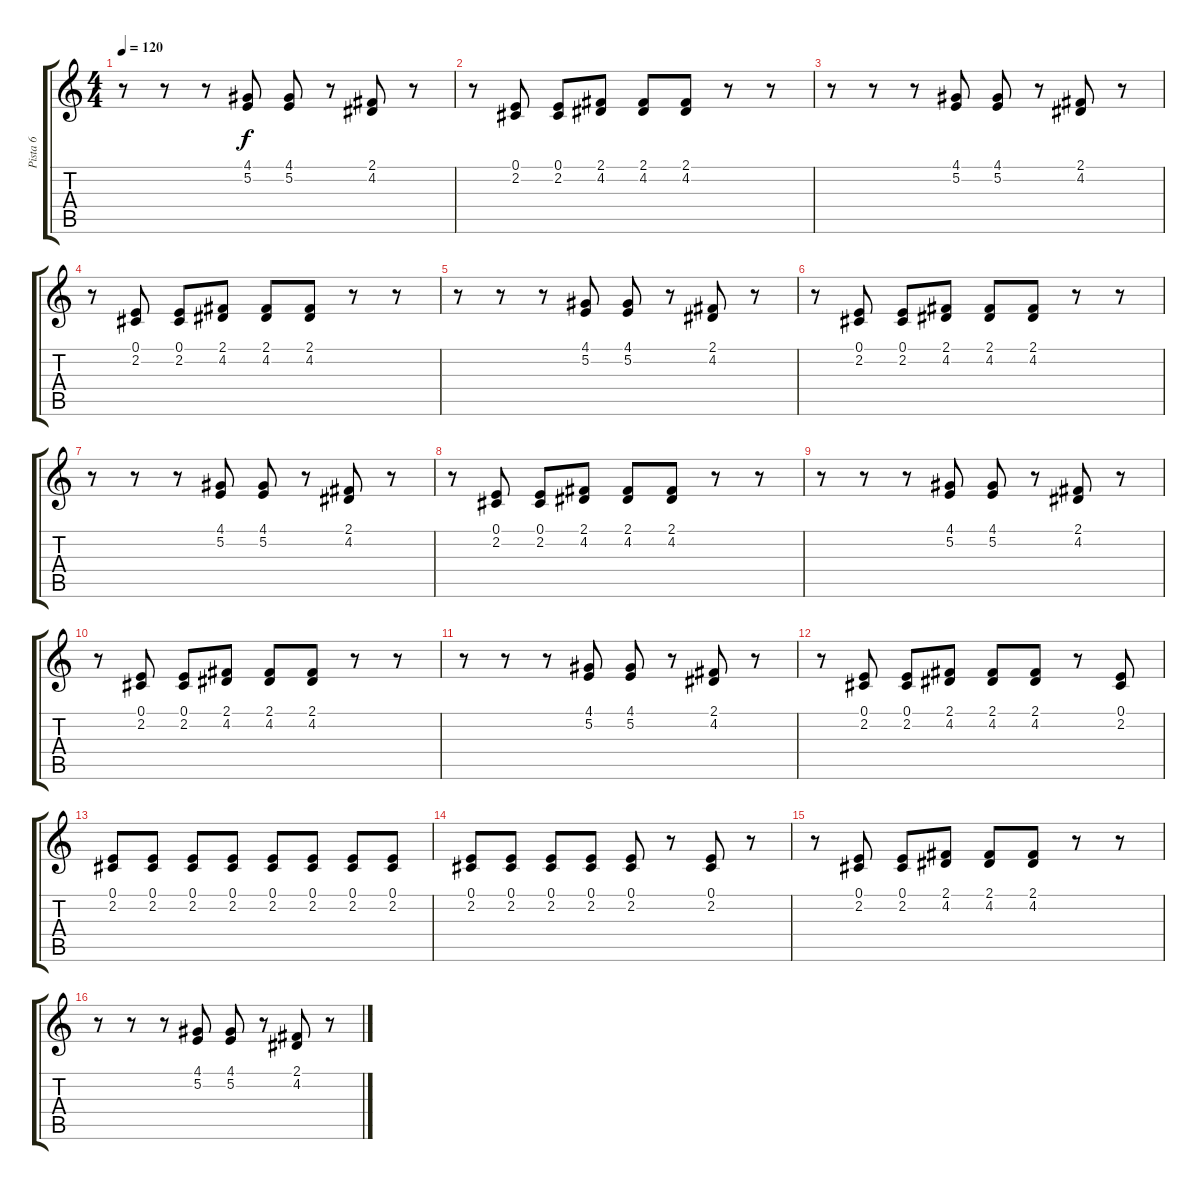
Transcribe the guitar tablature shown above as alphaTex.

\track ("Pista 6" "Pista 6") {instrument synthbrass1}
\staff {score tabs}
\tuning (E4 B3 G3 D3 A2 E2) {hide}
\ts (4 4)
\tempo 120
\clef g2
\ks c
r.8{dy f} r.8 r.8 (4.1 5.2).8 (4.1 5.2).8 r.8 (2.1 4.2).8 r.8 |
r.8 (0.1 2.2).8 (0.1 2.2).8 (2.1 4.2).8 (2.1 4.2).8 (2.1 4.2).8 r.8 r.8 |
r.8 r.8 r.8 (4.1 5.2).8 (4.1 5.2).8 r.8 (2.1 4.2).8 r.8 |
r.8 (0.1 2.2).8 (0.1 2.2).8 (2.1 4.2).8 (2.1 4.2).8 (2.1 4.2).8 r.8 r.8 |
r.8 r.8 r.8 (4.1 5.2).8 (4.1 5.2).8 r.8 (2.1 4.2).8 r.8 |
r.8 (0.1 2.2).8 (0.1 2.2).8 (2.1 4.2).8 (2.1 4.2).8 (2.1 4.2).8 r.8 r.8 |
r.8 r.8 r.8 (4.1 5.2).8 (4.1 5.2).8 r.8 (2.1 4.2).8 r.8 |
r.8 (0.1 2.2).8 (0.1 2.2).8 (2.1 4.2).8 (2.1 4.2).8 (2.1 4.2).8 r.8 r.8 |
r.8 r.8 r.8 (4.1 5.2).8 (4.1 5.2).8 r.8 (2.1 4.2).8 r.8 |
r.8 (0.1 2.2).8 (0.1 2.2).8 (2.1 4.2).8 (2.1 4.2).8 (2.1 4.2).8 r.8 r.8 |
r.8 r.8 r.8 (4.1 5.2).8 (4.1 5.2).8 r.8 (2.1 4.2).8 r.8 |
r.8 (0.1 2.2).8 (0.1 2.2).8 (2.1 4.2).8 (2.1 4.2).8 (2.1 4.2).8 r.8 (0.1 2.2).8 |
(0.1 2.2).8 (0.1 2.2).8 (0.1 2.2).8 (0.1 2.2).8 (0.1 2.2).8 (0.1 2.2).8 (0.1 2.2).8 (0.1 2.2).8 |
(0.1 2.2).8 (0.1 2.2).8 (0.1 2.2).8 (0.1 2.2).8 (0.1 2.2).8 r.8 (0.1 2.2).8 r.8 |
r.8 (0.1 2.2).8 (0.1 2.2).8 (2.1 4.2).8 (2.1 4.2).8 (2.1 4.2).8 r.8 r.8 |
r.8 r.8 r.8 (4.1 5.2).8 (4.1 5.2).8 r.8 (2.1 4.2).8 r.8
